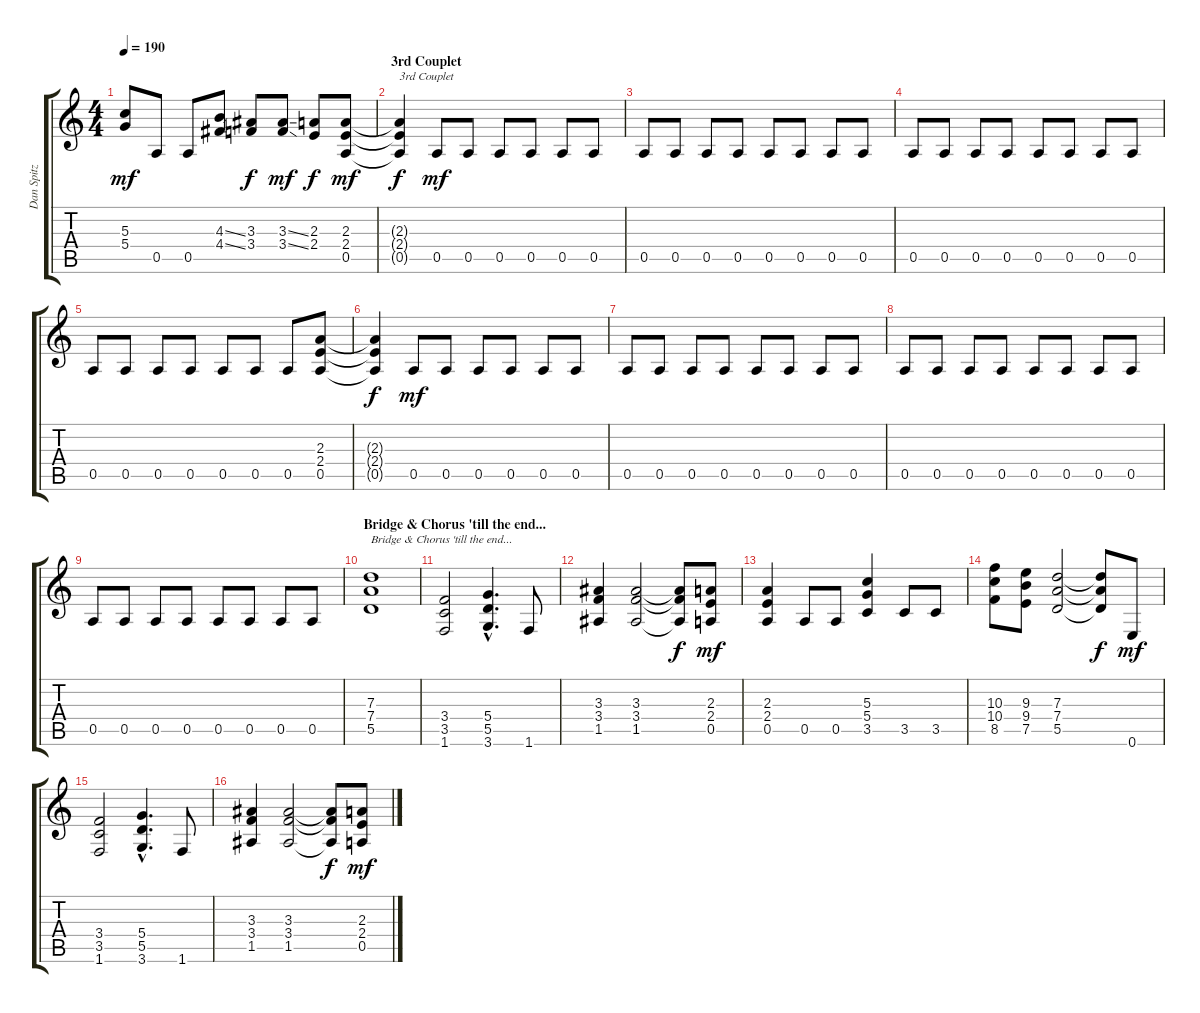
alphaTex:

\track ("Dan Spitz" "Dan Spitz") {instrument distortionguitar}
\staff {score tabs}
\tuning (E4 B3 G3 D3 A2 E2) {hide}
\ts (4 4)
\tempo 190
\clef g2
\ks c
(5.3 5.4).8{dy mf} 0.5.8 0.5.8 (4.3{ss} 4.4{ss}).8 (3.3 3.4).8{dy f} (3.3{ss} 3.4{ss}).8{dy mf} (2.3 2.4).8{dy f} (2.3 2.4 0.5).8{dy mf} |
\section ("" "3rd Couplet")
(2.3{t} 2.4{t} 0.5{t}).4{txt "3rd Couplet" dy f} 0.5.8{dy mf} 0.5.8 0.5.8 0.5.8 0.5.8 0.5.8 |
0.5.8 0.5.8 0.5.8 0.5.8 0.5.8 0.5.8 0.5.8 0.5.8 |
0.5.8 0.5.8 0.5.8 0.5.8 0.5.8 0.5.8 0.5.8 0.5.8 |
0.5.8 0.5.8 0.5.8 0.5.8 0.5.8 0.5.8 0.5.8 (2.3 2.4 0.5).8 |
(2.3{t} 2.4{t} 0.5{t}).4{dy f} 0.5.8{dy mf} 0.5.8 0.5.8 0.5.8 0.5.8 0.5.8 |
0.5.8 0.5.8 0.5.8 0.5.8 0.5.8 0.5.8 0.5.8 0.5.8 |
0.5.8 0.5.8 0.5.8 0.5.8 0.5.8 0.5.8 0.5.8 0.5.8 |
0.5.8 0.5.8 0.5.8 0.5.8 0.5.8 0.5.8 0.5.8 0.5.8 |
\section ("" "Bridge & Chorus 'till the end...")
(7.3 7.4 5.5).1{txt "Bridge & Chorus 'till the end..."} |
(3.4 3.5 1.6).2 (5.4{hac} 5.5{hac} 3.6{hac}).4{d} 1.6.8 |
(3.3 3.4 1.5).4 (3.3 3.4 1.5).2 (3.3{t} 3.4{t} 1.5{t}).8{dy f} (2.3 2.4 0.5).8{dy mf} |
(2.3 2.4 0.5).4 0.5.8 0.5.8 (5.3 5.4 3.5).4 3.5.8 3.5.8 |
(10.3 10.4 8.5).8 (9.3 9.4 7.5).8 (7.3 7.4 5.5).2 (7.3{t} 7.4{t} 5.5{t}).8{dy f} 0.6.8{dy mf} |
(3.4 3.5 1.6).2 (5.4{hac} 5.5{hac} 3.6{hac}).4{d} 1.6.8 |
(3.3 3.4 1.5).4 (3.3 3.4 1.5).2 (3.3{t} 3.4{t} 1.5{t}).8{dy f} (2.3 2.4 0.5).8{dy mf}
